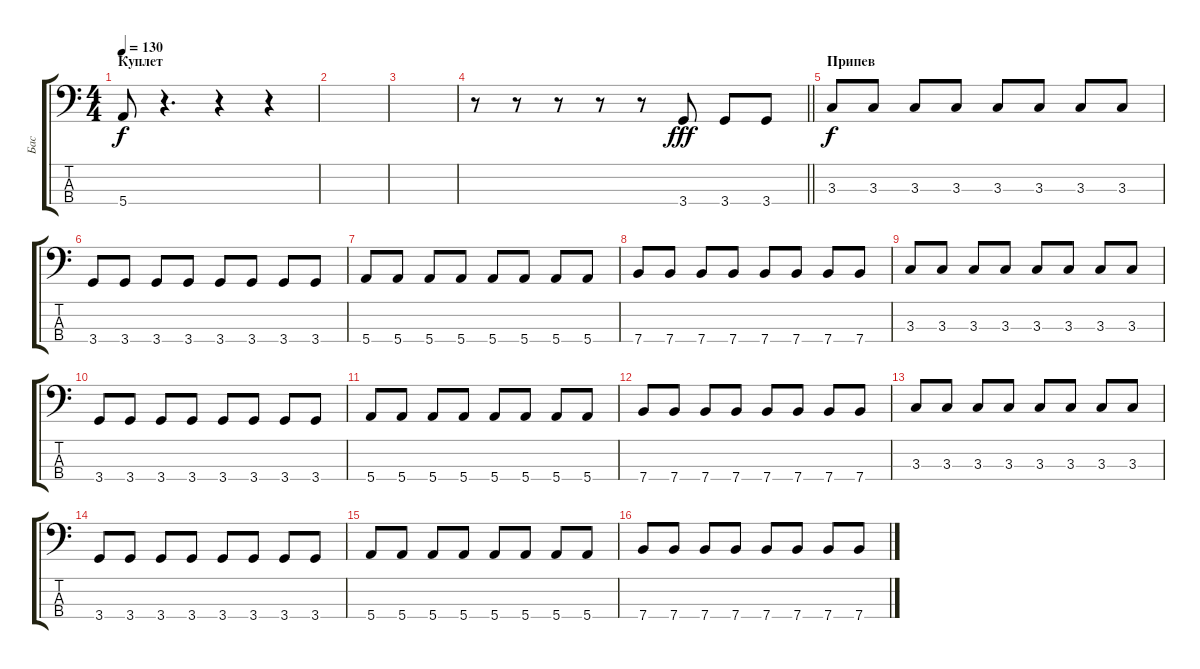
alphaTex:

\track ("Бас" "Бас") {instrument electricbassfinger}
\staff {score tabs}
\tuning (G2 D2 A1 E1) {hide}
\ts (4 4)
\section ("" "Куплет")
\tempo 130
\clef f4
\ks c
5.4.8{dy f} r.4{d} r.4 r.4 |
|
|
\barLineRight lightlight
r.8 r.8 r.8 r.8 r.8 3.4.8{dy fff} 3.4.8 3.4.8 |
\section ("" "Припев")
3.3.8{dy f} 3.3.8 3.3.8 3.3.8 3.3.8 3.3.8 3.3.8 3.3.8 |
3.4.8 3.4.8 3.4.8 3.4.8 3.4.8 3.4.8 3.4.8 3.4.8 |
5.4.8 5.4.8 5.4.8 5.4.8 5.4.8 5.4.8 5.4.8 5.4.8 |
7.4.8 7.4.8 7.4.8 7.4.8 7.4.8 7.4.8 7.4.8 7.4.8 |
3.3.8 3.3.8 3.3.8 3.3.8 3.3.8 3.3.8 3.3.8 3.3.8 |
3.4.8 3.4.8 3.4.8 3.4.8 3.4.8 3.4.8 3.4.8 3.4.8 |
5.4.8 5.4.8 5.4.8 5.4.8 5.4.8 5.4.8 5.4.8 5.4.8 |
7.4.8 7.4.8 7.4.8 7.4.8 7.4.8 7.4.8 7.4.8 7.4.8 |
3.3.8 3.3.8 3.3.8 3.3.8 3.3.8 3.3.8 3.3.8 3.3.8 |
3.4.8 3.4.8 3.4.8 3.4.8 3.4.8 3.4.8 3.4.8 3.4.8 |
5.4.8 5.4.8 5.4.8 5.4.8 5.4.8 5.4.8 5.4.8 5.4.8 |
7.4.8 7.4.8 7.4.8 7.4.8 7.4.8 7.4.8 7.4.8 7.4.8
